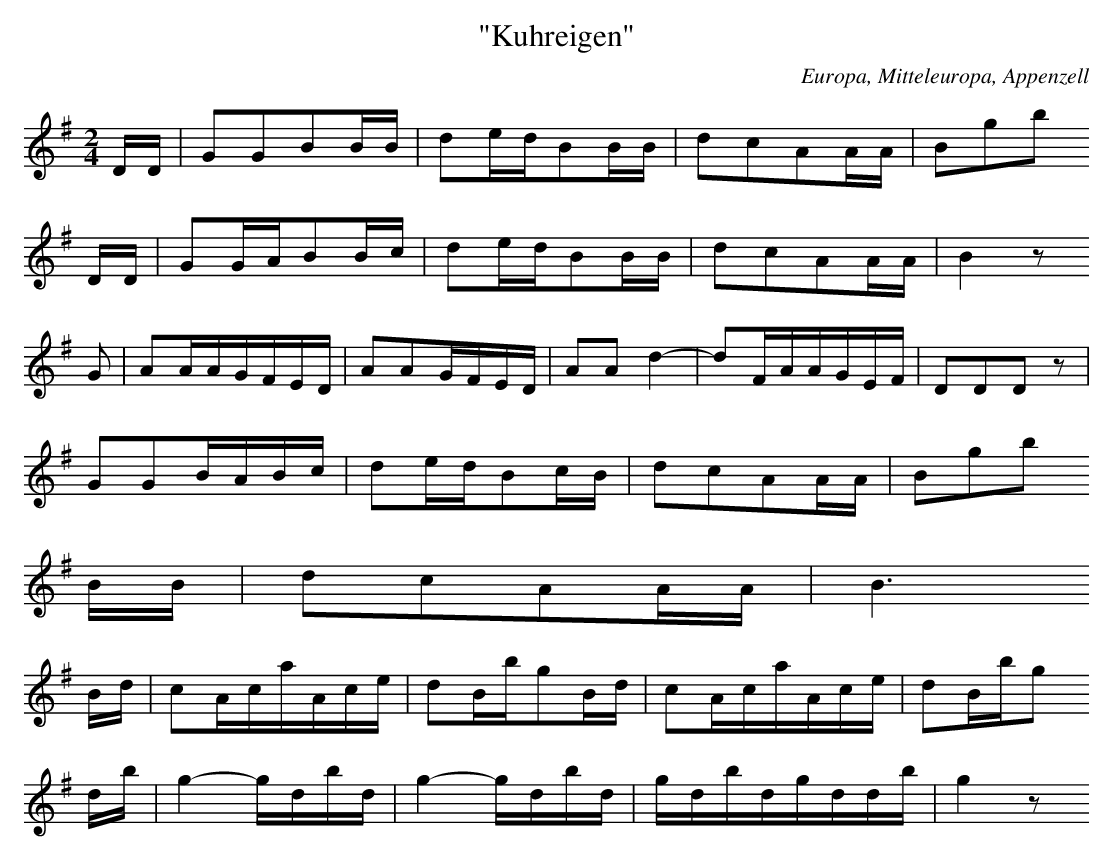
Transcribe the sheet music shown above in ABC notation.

X:1
T: "Kuhreigen"
O: Europa, Mitteleuropa, Appenzell
M: 2/4
L: 1/16
K: G
DD | G2G2B2BB | d2edB2BB | d2c2A2AA | B2g2b2
DD | G2GAB2Bc | d2edB2BB | d2c2A2AA | B4z2
G2 | A2AAGFED | A2A2GFED | A2A2d4- | d2FAAGEF | D2D2D2z2 |
G2G2BABc | d2edB2cB | d2c2A2AA | B2g2b2
BB | d2c2A2AA | B6
Bd | c2AcaAce | d2Bbg2Bd | c2AcaAce | d2Bbg2
db | g4-gdbd | g4-gdbd | gdbdgddb | g4z2
